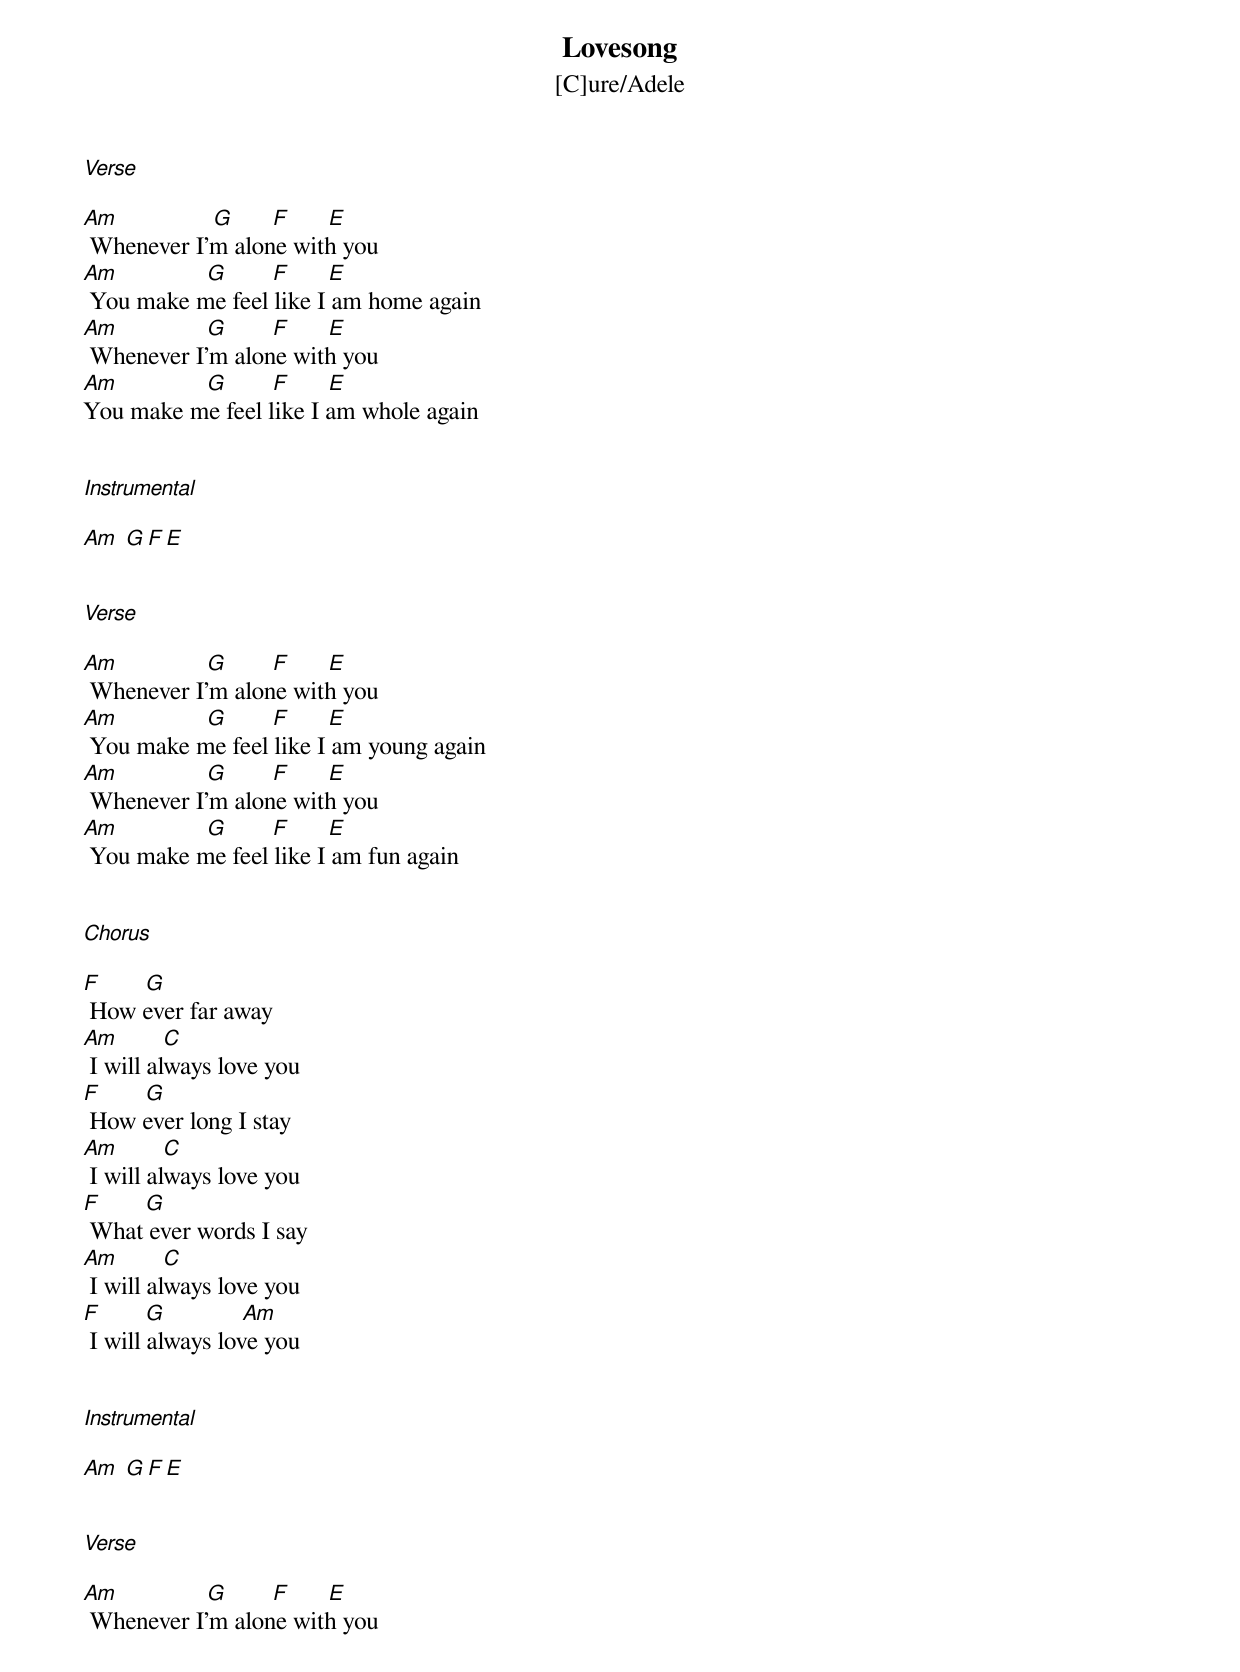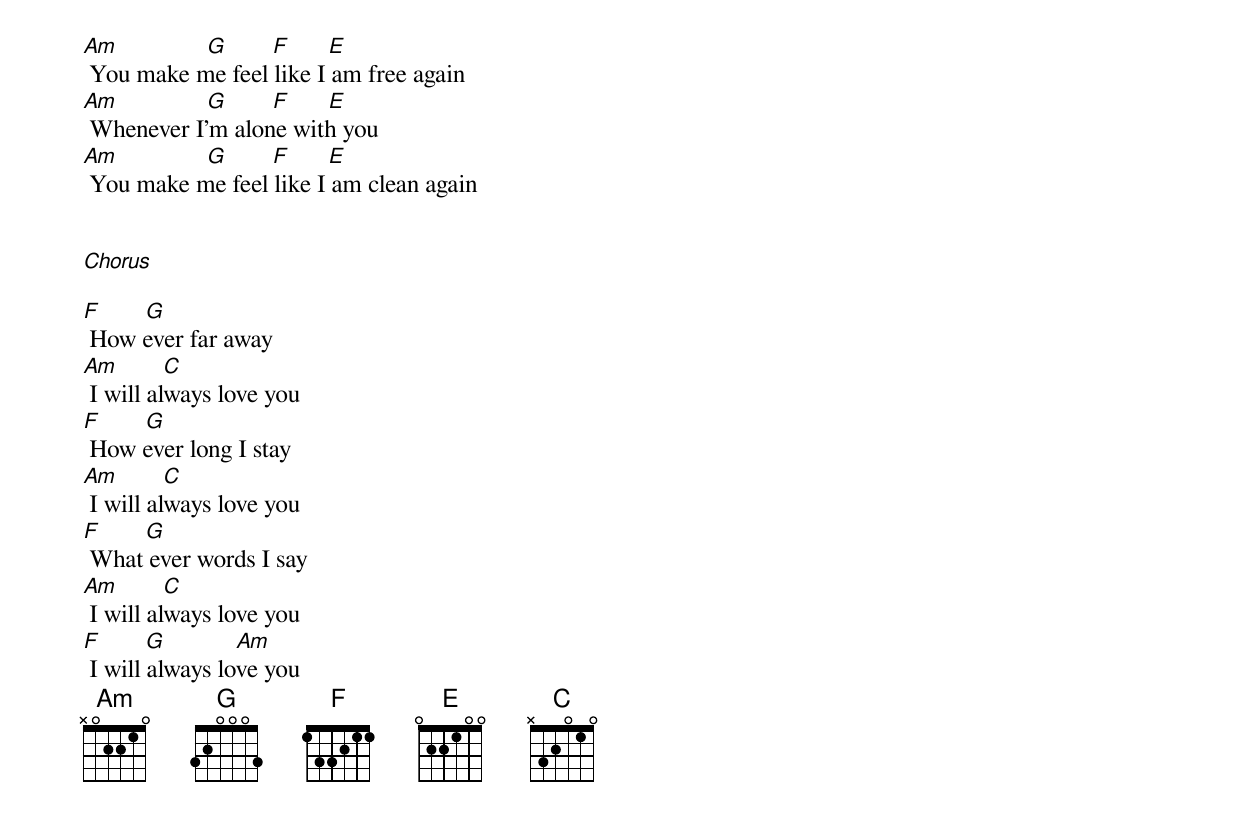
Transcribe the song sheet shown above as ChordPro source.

{t: Lovesong}
{st:[C]ure/Adele}
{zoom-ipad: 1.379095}
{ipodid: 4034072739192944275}

[Verse]

[Am]               [G]      [F]      [E]
 Whenever I'm alone with you
[Am]              [G]       [F]      [E]
 You make me feel like I am home again
[Am]              [G]       [F]      [E]
 Whenever I'm alone with you
[Am]              [G]       [F]      [E]
You make me feel like I am whole again


[Instrumental]

[Am] [G][F][E]


[Verse]

[Am]              [G]       [F]      [E]
 Whenever I'm alone with you
[Am]              [G]       [F]      [E]
 You make me feel like I am young again
[Am]              [G]       [F]      [E]
 Whenever I'm alone with you
[Am]              [G]       [F]      [E]
 You make me feel like I am fun again


[Chorus]

[F]       [G]
 How ever far away
[Am]       [C]
 I will always love you
[F]       [G]
 How ever long I stay
[Am]       [C]
 I will always love you
[F]       [G]
 What ever words I say
[Am]       [C]
 I will always love you
[F]       [G]            [Am]
 I will always love you


[Instrumental]

[Am] [G][F][E]


[Verse]

[Am]              [G]       [F]      [E]
 Whenever I'm alone with you
[Am]              [G]       [F]      [E]
 You make me feel like I am free again
[Am]              [G]       [F]      [E]
 Whenever I'm alone with you
[Am]              [G]       [F]      [E]
 You make me feel like I am clean again


[Chorus]

[F]       [G]
 How ever far away
[Am]       [C]
 I will always love you
[F]       [G]
 How ever long I stay
[Am]       [C]
 I will always love you
[F]       [G]
 What ever words I say
[Am]       [C]
 I will always love you
[F]       [G]           [Am]
 I will always love you
